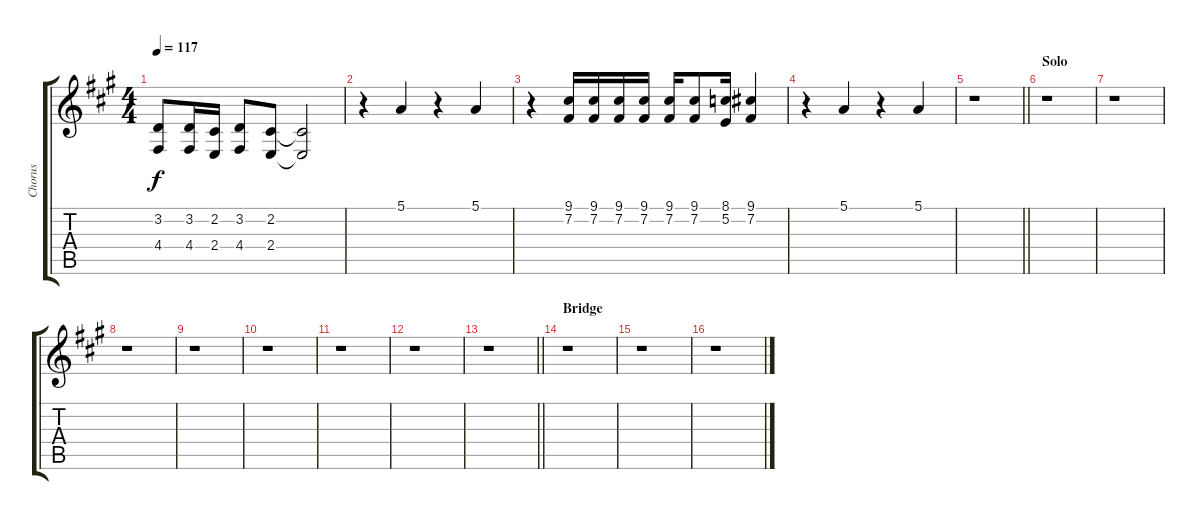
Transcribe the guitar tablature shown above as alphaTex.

\track ("Chorus" "Chorus") {instrument sopranosax}
\staff {score tabs}
\tuning (E4 B3 G3 D3 A2 E2) {hide}
\ts (4 4)
\tempo 117
\clef g2
\ks f#minor
(3.2 4.4).8{dy f} (3.2 4.4).16 (2.2 2.4).16 (3.2 4.4).8 (2.2 2.4).8 (2.2{t} 2.4{t}).2 |
r.4 5.1.4 r.4 5.1.4 |
r.4 (9.1 7.2).16 (9.1 7.2).16 (9.1 7.2).16 (9.1 7.2).16 (9.1 7.2).16 (9.1 7.2).8 (8.1 5.2).16 (9.1 7.2).4 |
r.4 5.1.4 r.4 5.1.4 |
\barLineRight lightlight
r.1 |
\section ("" "Solo")
r.1 |
r.1 |
r.1 |
r.1 |
r.1 |
r.1 |
r.1 |
\barLineRight lightlight
r.1 |
\section ("" "Bridge")
r.1 |
r.1 |
r.1
